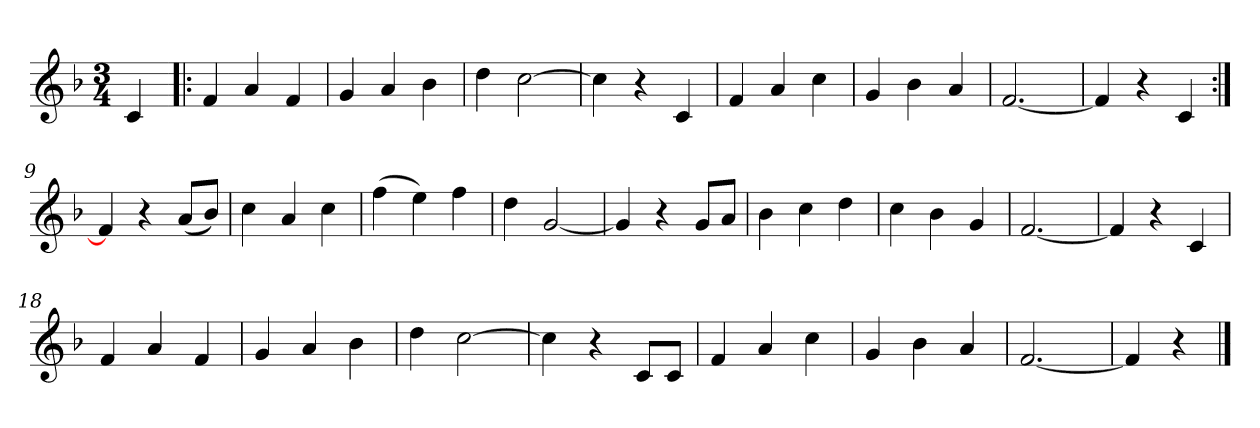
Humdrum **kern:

**kern
*part1
*staff1
*clefG2
*k[b-]
*F:
*M3/4
*MM144
=
4c
=1!|:
4f
4a
4f
=2
4g
4a
4b-
=3
4dd
[2cc
=4
4cc]
4r
4c
=5
4f
4a
4cc
=6
4g
4b-
4a
=7
[2.f
=8
4f]
4r
4c
=9:|!
4f]
4r
(8a/L
8b-/J)
=10
4cc
4a
4cc
=11
(4ff
4ee)
4ff
=12
4dd
[2g
=13
4g]
4r
8g/L
8a/J
=14
4b-
4cc
4dd
=15
4cc
4b-
4g
=16
[2.f
=17
4f]
4r
4c
=18
4f
4a
4f
=19
4g
4a
4b-
=20
4dd
[2cc
=21
4cc]
4r
8c/L
8c/J
=22
4f
4a
4cc
=23
4g
4b-
4a
=24
[2.f
=25
4f]
4r
==
*-
